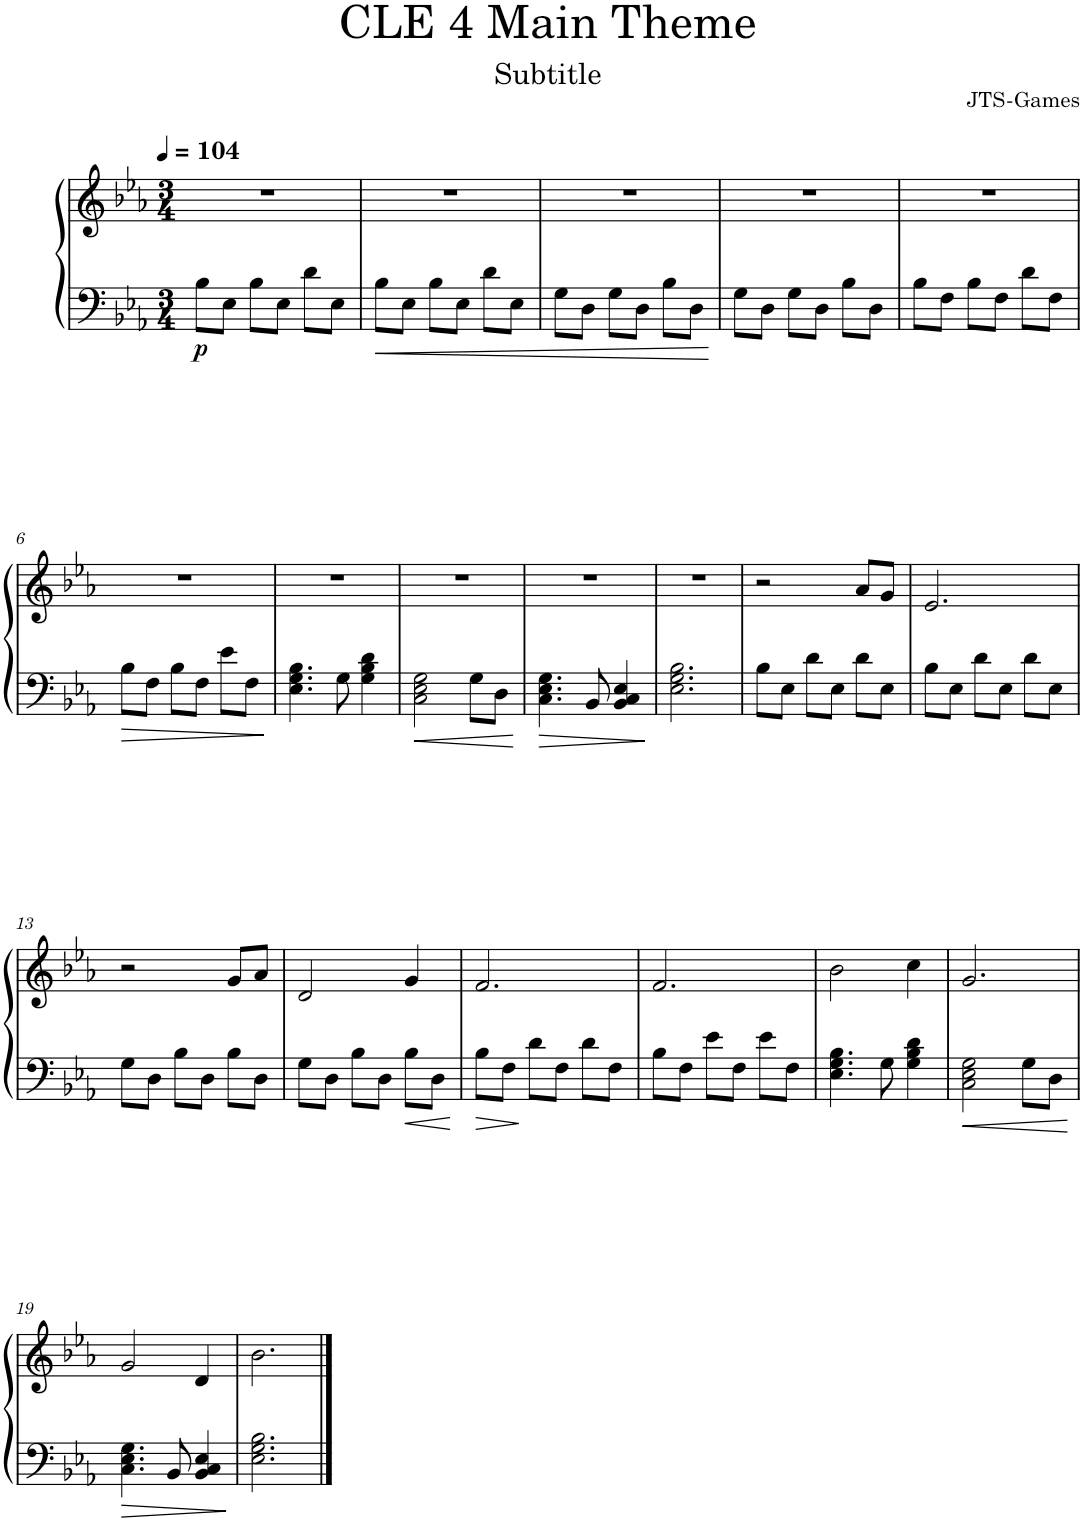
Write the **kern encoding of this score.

**kern	**kern	**dynam
*part1	*part1	*part1
*staff2	*staff1	*staff1/2
*I"Piano	*	*
*I'Pno.	*	*
*clefF4	*clefG2	*
*k[b-e-a-]	*k[b-e-a-]	*
*M3/4	*M3/4	*
*MM104	*MM104	*
=1	=1	=1
!	!	!LO:DY:b=2
8B-\L	2.r	p
8E-\J	.	.
8B-\L	.	.
8E-\J	.	.
8d\L	.	.
8E-\J	.	.
=2	=2	=2
8B-\L	2.r	.
8E-\J	.	.
8B-\L	.	.
8E-\J	.	.
8d\L	.	.
8E-\J	.	.
=3	=3	=3
8G\L	2.r	.
8D\J	.	.
8G\L	.	.
8D\J	.	.
8B-\L	.	.
8D\J	.	.
=4	=4	=4
8G\L	2.r	.
8D\J	.	.
8G\L	.	.
8D\J	.	.
8B-\L	.	.
8D\J	.	.
=5	=5	=5
8B-\L	2.r	.
8F\J	.	.
8B-\L	.	.
8F\J	.	.
8d\L	.	.
8F\J	.	.
!!LO:LB:g=z
=6	=6	=6
8B-\L	2.r	.
8F\J	.	.
8B-\L	.	.
8F\J	.	.
8e-\L	.	.
8F\J	.	.
=7	=7	=7
4.E-\ 4.G\ 4.B-\	2.r	.
8G\	.	.
4G\ 4B-\ 4d\	.	.
=8	=8	=8
2C\ 2E-\ 2G\	2.r	.
8G\L	.	.
8D\J	.	.
=9	=9	=9
4.C\ 4.E-\ 4.G\	2.r	.
8BB-/	.	.
4BB-/ 4C/ 4E-/	.	.
=10	=10	=10
2.E-\ 2.G\ 2.B-\	2.r	.
=11	=11	=11
8B-\L	2r	.
8E-\J	.	.
8d\L	.	.
8E-\J	.	.
8d\L	8a-/L	.
8E-\J	8g/J	.
=12	=12	=12
8B-\L	2.e-/	.
8E-\J	.	.
8d\L	.	.
8E-\J	.	.
8d\L	.	.
8E-\J	.	.
!!LO:LB:g=z
=13	=13	=13
8G\L	2r	.
8D\J	.	.
8B-\L	.	.
8D\J	.	.
8B-\L	8g/L	.
8D\J	8a-/J	.
=14	=14	=14
8G\L	2d/	.
8D\J	.	.
8B-\L	.	.
8D\J	.	.
8B-\L	4g/	.
8D\J	.	.
=15	=15	=15
8B-\L	2.f/	.
8F\J	.	.
8d\L	.	.
8F\J	.	.
8d\L	.	.
8F\J	.	.
=16	=16	=16
8B-\L	2.f/	.
8F\J	.	.
8e-\L	.	.
8F\J	.	.
8e-\L	.	.
8F\J	.	.
=17	=17	=17
4.E-\ 4.G\ 4.B-\	2b-\	.
8G\	.	.
4G\ 4B-\ 4d\	4cc\	.
=18	=18	=18
2C\ 2E-\ 2G\	2.g/	.
8G\L	.	.
8D\J	.	.
!!LO:LB:g=z
=19	=19	=19
4.C\ 4.E-\ 4.G\	2g/	.
8BB-/	.	.
4BB-/ 4C/ 4E-/	4d/	.
=20	=20	=20
2.E-\ 2.G\ 2.B-\	2.b-\	.
==	==	==
*-	*-	*-
